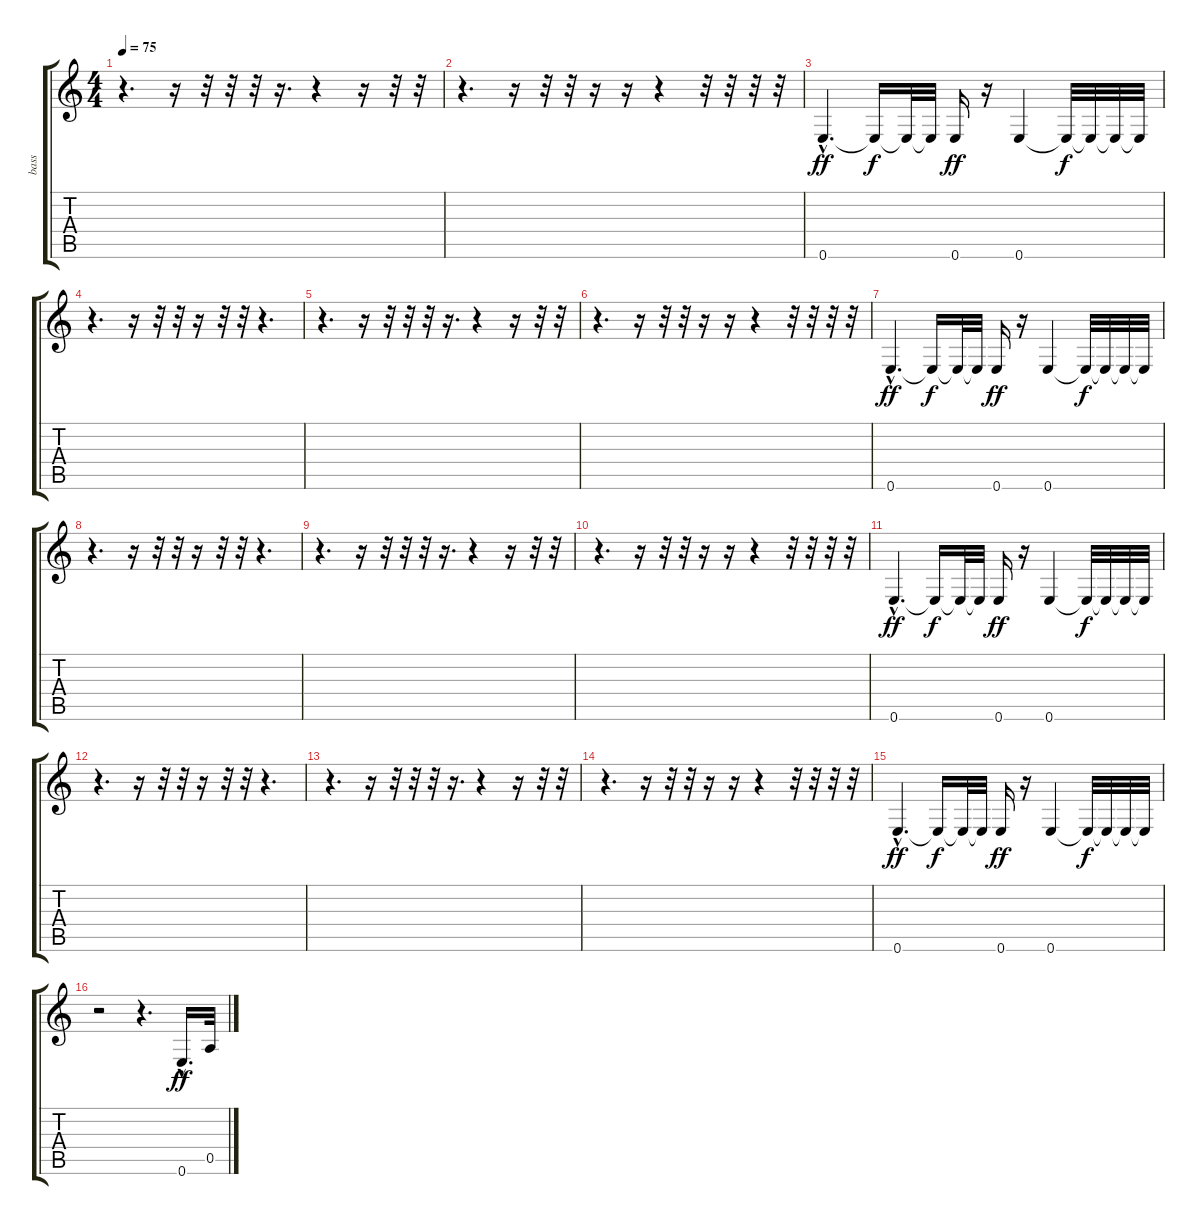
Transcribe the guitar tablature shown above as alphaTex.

\track ("bass" "bass") {instrument electricbassfinger}
\staff {score tabs}
\tuning (E4 B3 G3 D3 A2 E2) {hide}
\ts (4 4)
\tempo 75
\clef g2
\ks c
r.4{d dy ff} r.16 r.32 r.32 r.32 r.16{d} r.4 r.16 r.32 r.32 |
r.4{d} r.16 r.32 r.32 r.16 r.16 r.4 r.32 r.32 r.32 r.32 |
0.6{hac}.4{d} 0.6{t}.16{dy f} 0.6{t}.32 0.6{t}.32 0.6.16{dy ff} r.16 0.6.4 0.6{t}.32{dy f} 0.6{t}.32 0.6{t}.32 0.6{t}.32 |
r.4{d} r.16 r.32 r.32 r.16 r.32 r.32 r.4{d} |
r.4{d} r.16 r.32 r.32 r.32 r.16{d} r.4 r.16 r.32 r.32 |
r.4{d} r.16 r.32 r.32 r.16 r.16 r.4 r.32 r.32 r.32 r.32 |
0.6{hac}.4{d dy ff} 0.6{t}.16{dy f} 0.6{t}.32 0.6{t}.32 0.6.16{dy ff} r.16 0.6.4 0.6{t}.32{dy f} 0.6{t}.32 0.6{t}.32 0.6{t}.32 |
r.4{d} r.16 r.32 r.32 r.16 r.32 r.32 r.4{d} |
r.4{d} r.16 r.32 r.32 r.32 r.16{d} r.4 r.16 r.32 r.32 |
r.4{d} r.16 r.32 r.32 r.16 r.16 r.4 r.32 r.32 r.32 r.32 |
0.6{hac}.4{d dy ff} 0.6{t}.16{dy f} 0.6{t}.32 0.6{t}.32 0.6.16{dy ff} r.16 0.6.4 0.6{t}.32{dy f} 0.6{t}.32 0.6{t}.32 0.6{t}.32 |
r.4{d} r.16 r.32 r.32 r.16 r.32 r.32 r.4{d} |
r.4{d} r.16 r.32 r.32 r.32 r.16{d} r.4 r.16 r.32 r.32 |
r.4{d} r.16 r.32 r.32 r.16 r.16 r.4 r.32 r.32 r.32 r.32 |
0.6{hac}.4{d dy ff} 0.6{t}.16{dy f} 0.6{t}.32 0.6{t}.32 0.6.16{dy ff} r.16 0.6.4 0.6{t}.32{dy f} 0.6{t}.32 0.6{t}.32 0.6{t}.32 |
r.2 r.4{d} 0.6{hac}.16{d dy ff} 0.5.32
